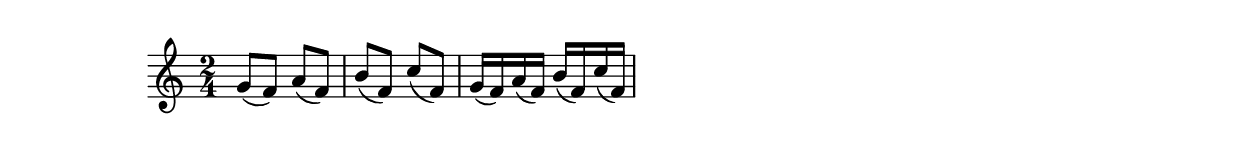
\header {

    texidoc = "The attachment point for strongly sloped slurs is
shifted horizontally slightly. Without this correction, slurs will
point into one note head, and point over another note head."
 
}
\layout {
    ragged-right = ##t
}
\version "2.7.39"

\relative c'' {
    \time 2/4
    g8( f)
    a( f)
    b( f)
    c'( f,)

    g16( f)
    a( f)
    b( f)
    c'16( f,)
    

}
